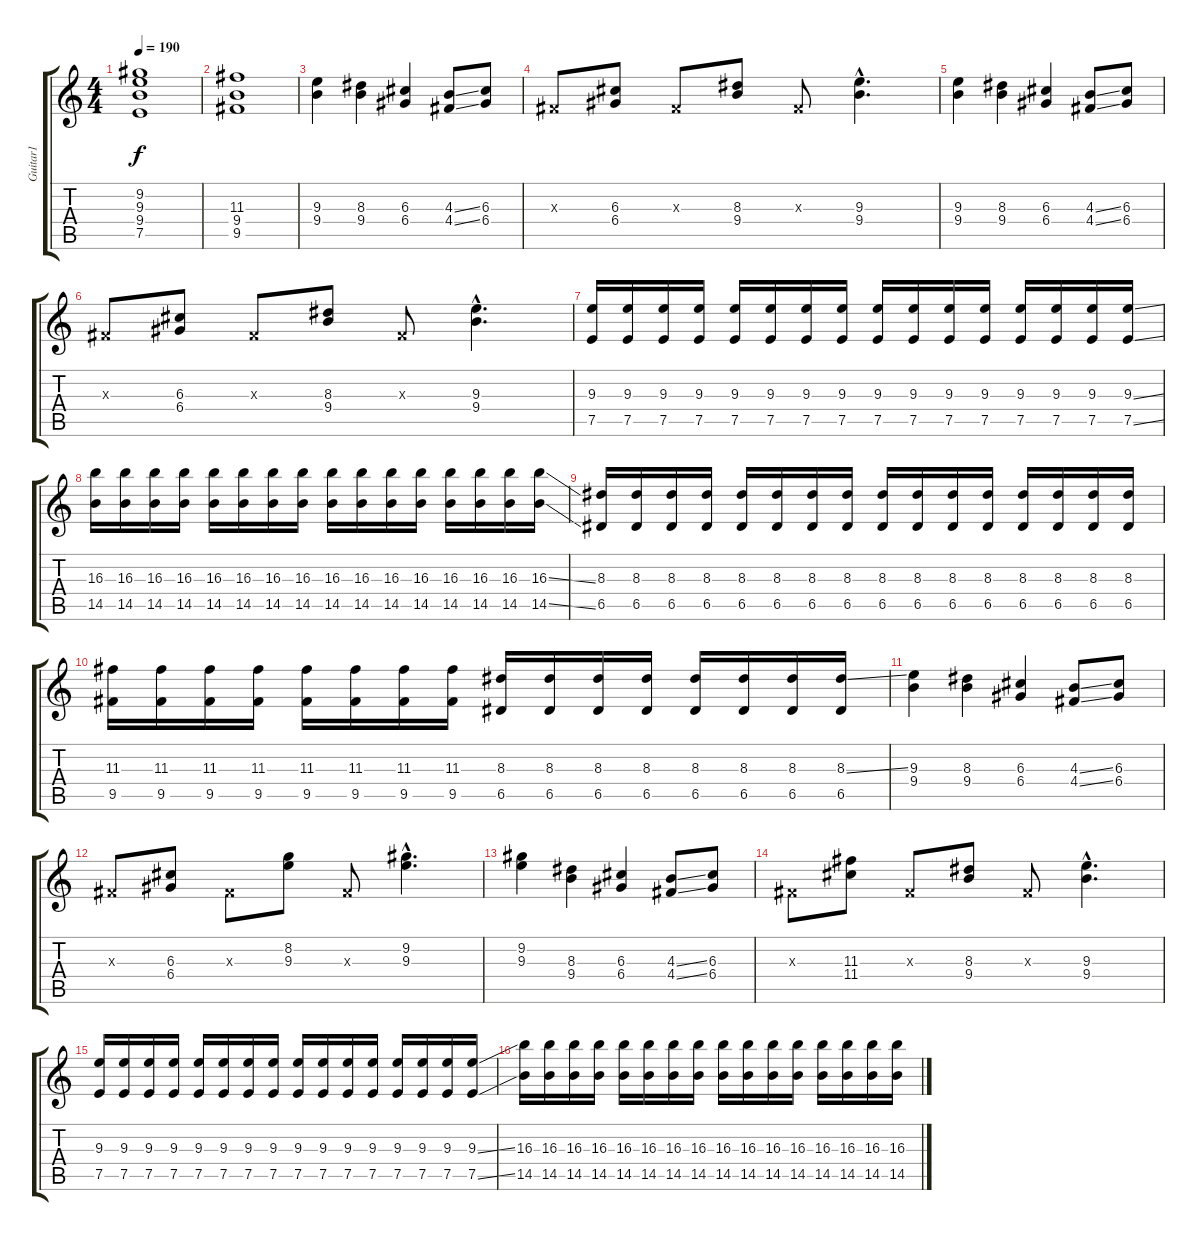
\track ("Guitar1" "Guitar1") {instrument distortionguitar}
\staff {score tabs}
\tuning (E4 B3 G3 D3 A2 E2) {hide}
\ts (4 4)
\tempo 190
\clef g2
\ks c
(9.2{t} 9.3{t} 9.4{t} 7.5{t}).1{dy f} |
(11.3 9.4 9.5).1 |
(9.3 9.4).4 (8.3 9.4).4 (6.3 6.4).4 (4.3{ss} 4.4{ss}).8 (6.3 6.4).8 |
-1.3{x}.8 (6.3 6.4).8 -1.3{x}.8 (8.3 9.4).8 -1.3{x}.8 (9.3{hac} 9.4{hac}).4{d} |
(9.3 9.4).4 (8.3 9.4).4 (6.3 6.4).4 (4.3{ss} 4.4{ss}).8 (6.3 6.4).8 |
-1.3{x}.8 (6.3 6.4).8 -1.3{x}.8 (8.3 9.4).8 -1.3{x}.8 (9.3{hac} 9.4{hac}).4{d} |
(9.3 7.5).16 (9.3 7.5).16 (9.3 7.5).16 (9.3 7.5).16 (9.3 7.5).16 (9.3 7.5).16 (9.3 7.5).16 (9.3 7.5).16 (9.3 7.5).16 (9.3 7.5).16 (9.3 7.5).16 (9.3 7.5).16 (9.3 7.5).16 (9.3 7.5).16 (9.3 7.5).16 (9.3{ss} 7.5{ss}).16 |
(16.3 14.5).16 (16.3 14.5).16 (16.3 14.5).16 (16.3 14.5).16 (16.3 14.5).16 (16.3 14.5).16 (16.3 14.5).16 (16.3 14.5).16 (16.3 14.5).16 (16.3 14.5).16 (16.3 14.5).16 (16.3 14.5).16 (16.3 14.5).16 (16.3 14.5).16 (16.3 14.5).16 (16.3{ss} 14.5{ss}).16 |
(8.3 6.5).16 (8.3 6.5).16 (8.3 6.5).16 (8.3 6.5).16 (8.3 6.5).16 (8.3 6.5).16 (8.3 6.5).16 (8.3 6.5).16 (8.3 6.5).16 (8.3 6.5).16 (8.3 6.5).16 (8.3 6.5).16 (8.3 6.5).16 (8.3 6.5).16 (8.3 6.5).16 (8.3 6.5).16 |
(11.3 9.5).16 (11.3 9.5).16 (11.3 9.5).16 (11.3 9.5).16 (11.3 9.5).16 (11.3 9.5).16 (11.3 9.5).16 (11.3 9.5).16 (8.3 6.5).16 (8.3 6.5).16 (8.3 6.5).16 (8.3 6.5).16 (8.3 6.5).16 (8.3 6.5).16 (8.3 6.5).16 (8.3{ss} 6.5).16 |
(9.3 9.4).4 (8.3 9.4).4 (6.3 6.4).4 (4.3{ss} 4.4{ss}).8 (6.3 6.4).8 |
-1.3{x}.8 (6.3 6.4).8 -1.3{x}.8 (8.2 9.3).8 -1.3{x}.8 (9.2{hac} 9.3{hac}).4{d} |
(9.2 9.3).4 (8.3 9.4).4 (6.3 6.4).4 (4.3{ss} 4.4{ss}).8 (6.3 6.4).8 |
-1.3{x}.8 (11.3 11.4).8 -1.3{x}.8 (8.3 9.4).8 -1.3{x}.8 (9.3{hac} 9.4{hac}).4{d} |
(9.3 7.5).16 (9.3 7.5).16 (9.3 7.5).16 (9.3 7.5).16 (9.3 7.5).16 (9.3 7.5).16 (9.3 7.5).16 (9.3 7.5).16 (9.3 7.5).16 (9.3 7.5).16 (9.3 7.5).16 (9.3 7.5).16 (9.3 7.5).16 (9.3 7.5).16 (9.3 7.5).16 (9.3{ss} 7.5{ss}).16 |
(16.3 14.5).16 (16.3 14.5).16 (16.3 14.5).16 (16.3 14.5).16 (16.3 14.5).16 (16.3 14.5).16 (16.3 14.5).16 (16.3 14.5).16 (16.3 14.5).16 (16.3 14.5).16 (16.3 14.5).16 (16.3 14.5).16 (16.3 14.5).16 (16.3 14.5).16 (16.3 14.5).16 (16.3{ss} 14.5{ss}).16
